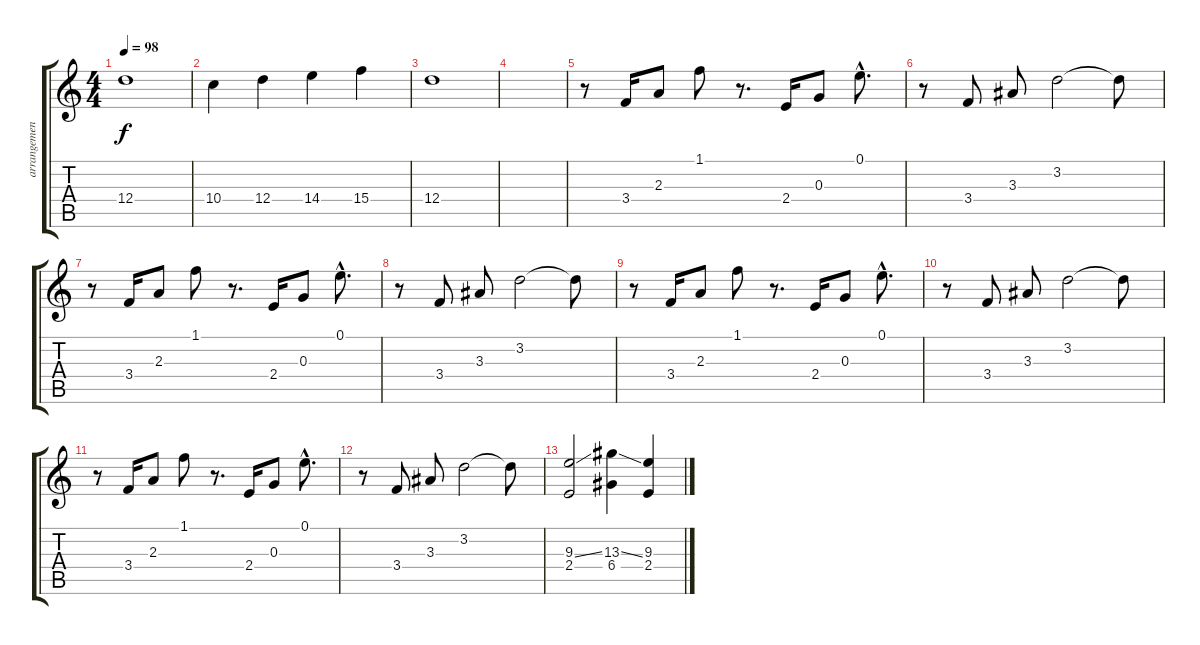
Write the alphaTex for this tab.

\track ("arrangements" "arrangemen") {instrument distortionguitar}
\staff {score tabs}
\tuning (E4 B3 G3 D3 A2 E2) {hide}
\ts (4 4)
\tempo 98
\clef g2
\ks c
12.4.1{dy f} |
10.4.4 12.4.4 14.4.4 15.4.4 |
12.4.1 |
|
r.8 3.4.16 2.3.8 1.1.8 r.8{d} 2.4.16 0.3.8 0.1{hac}.8{d} |
r.8 3.4.8 3.3.8 3.2.2 3.2{t}.8 |
r.8 3.4.16 2.3.8 1.1.8 r.8{d} 2.4.16 0.3.8 0.1{hac}.8{d} |
r.8 3.4.8 3.3.8 3.2.2 3.2{t}.8 |
r.8 3.4.16 2.3.8 1.1.8 r.8{d} 2.4.16 0.3.8 0.1{hac}.8{d} |
r.8 3.4.8 3.3.8 3.2.2 3.2{t}.8 |
r.8 3.4.16 2.3.8 1.1.8 r.8{d} 2.4.16 0.3.8 0.1{hac}.8{d} |
r.8 3.4.8 3.3.8 3.2.2 3.2{t}.8 |
(9.3{ss} 2.4).2{volume 8} (13.3{ss} 6.4).4 (9.3 2.4).4
